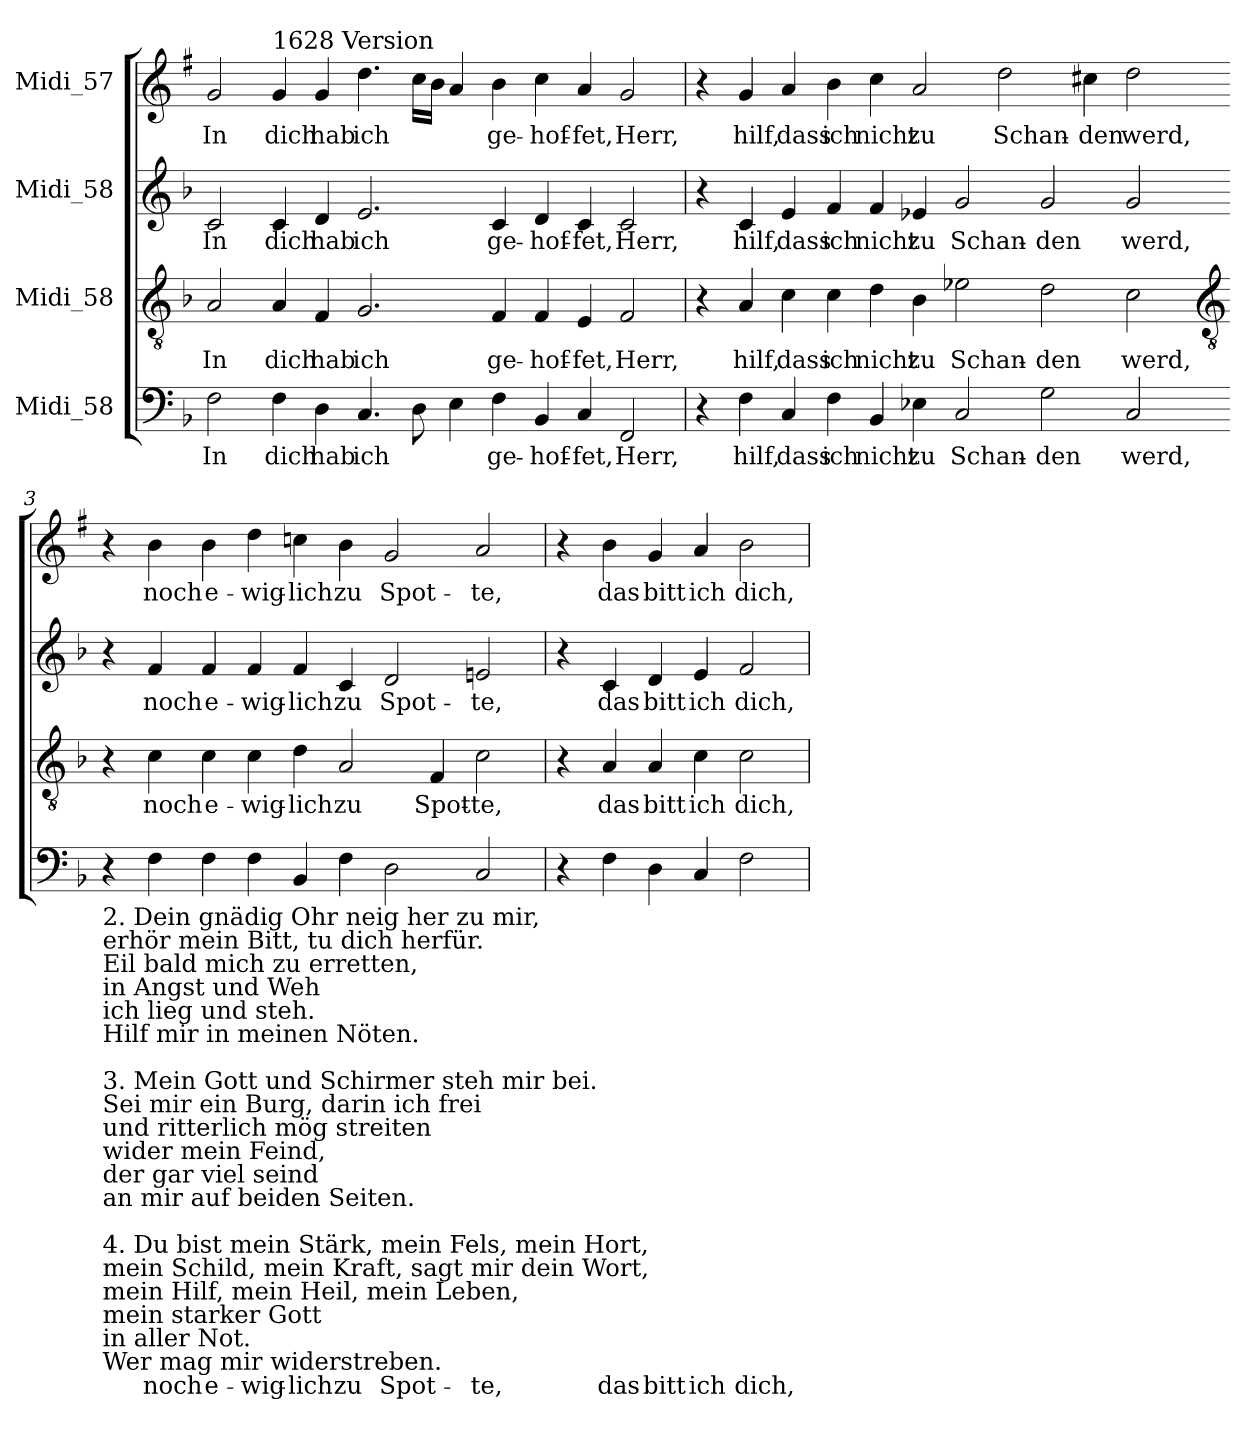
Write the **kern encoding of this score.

**kern	**text	**kern	**text	**kern	**text	**kern	**text
*part4	*part4	*part3	*part3	*part2	*part2	*part1	*part1
*staff4	*staff4	*staff3	*staff3	*staff2	*staff2	*staff1	*staff1
*I"Midi_58	*	*I"Midi_58	*	*I"Midi_58	*	*I"Midi_57	*
*clefF4	*	*clefGv2	*	*clefG2	*	*clefG2	*
*	*	*	*	*	*	*ITrd1c2	*
*k[b-]	*	*k[b-]	*	*k[b-]	*	*k[b-]	*
*F:	*	*F:	*	*F:	*	*F:	*
=1	=1	=1	=1	=1	=1	=1	=1
!	!LO:LY:b	!	!LO:LY:b	!	!LO:LY:b	!	!LO:LY:b
2F	In	2A	In	2c	In	2f	In
!	!	!	!	!	!	!LO:TX:a:t=1628 Version	!
!	!LO:LY:b	!	!LO:LY:b	!	!LO:LY:b	!	!LO:LY:b
4F	dich	4A	dich	4c	dich	4f	dich
!	!LO:LY:b	!	!LO:LY:b	!	!LO:LY:b	!	!LO:LY:b
4D	hab	4F	hab	4d	hab	4f	hab
!	!LO:LY:b	!	!LO:LY:b	!	!LO:LY:b	!	!LO:LY:b
4.C	ich	2.G	ich	2.e	ich	4.cc	ich
8D	.	.	.	.	.	16b-LL	.
.	.	.	.	.	.	16aJJ	.
4E	.	.	.	.	.	4g	.
!	!LO:LY:b	!	!LO:LY:b	!	!LO:LY:b	!	!LO:LY:b
4F	ge-	4F	ge-	4c	ge-	4a	ge-
!	!LO:LY:b	!	!LO:LY:b	!	!LO:LY:b	!	!LO:LY:b
4BB-	-hof-	4F	-hof-	4d	-hof-	4b-	-hof-
!	!LO:LY:b	!	!LO:LY:b	!	!LO:LY:b	!	!LO:LY:b
4C	-fet,	4E	-fet,	4c	-fet,	4g	-fet,
!	!LO:LY:b	!	!LO:LY:b	!	!LO:LY:b	!	!LO:LY:b
2FF	Herr,	2F	Herr,	2c	Herr,	2f	Herr,
=2	=2	=2	=2	=2	=2	=2	=2
4r	.	4r	.	4r	.	4r	.
!	!LO:LY:b	!	!LO:LY:b	!	!LO:LY:b	!	!LO:LY:b
4F	hilf,	4A	hilf,	4c	hilf,	4f	hilf,
!	!LO:LY:b	!	!LO:LY:b	!	!LO:LY:b	!	!LO:LY:b
4C	dass	4c	dass	4e	dass	4g	dass
!	!LO:LY:b	!	!LO:LY:b	!	!LO:LY:b	!	!LO:LY:b
4F	ich	4c	ich	4f	ich	4a	ich
!	!LO:LY:b	!	!LO:LY:b	!	!LO:LY:b	!	!LO:LY:b
4BB-	nicht	4d	nicht	4f	nicht	4b-	nicht
!	!LO:LY:b	!	!LO:LY:b	!	!LO:LY:b	!	!LO:LY:b
4E-X	zu	4B-	zu	4e-X	zu	2g	zu
!	!LO:LY:b	!	!LO:LY:b	!	!LO:LY:b	!	!
2C	Schan-	2e-X	Schan-	2g	Schan-	.	.
!	!	!	!	!	!	!	!LO:LY:b
.	.	.	.	.	.	2cc	Schan-
!	!LO:LY:b	!	!LO:LY:b	!	!LO:LY:b	!	!
2G	-den	2d	-den	2g	-den	.	.
!	!	!	!	!	!	!	!LO:LY:b
.	.	.	.	.	.	4bn	-den
!	!LO:LY:b	!	!LO:LY:b	!	!LO:LY:b	!	!LO:LY:b
2C	werd,	2c	werd,	2g	werd,	2cc	werd,
!!LO:LB:g=z
=3-	=3-	=3-	=3-	=3-	=3-	=3-	=3-
*	*	*clefGv2	*	*	*	*	*
!LO:TX:b:t=2. Dein gnädig Ohr neig her zu mir,\nerhör mein Bitt, tu dich herfür.\nEil bald mich zu erretten, \nin Angst und Weh\nich lieg und steh.\nHilf mir in meinen Nöten.\n\n3. Mein Gott und Schirmer steh mir bei.\nSei mir ein Burg, darin ich frei\nund ritterlich mög streiten\nwider mein Feind,\nder gar viel seind\nan mir auf beiden Seiten.\n\n4. Du bist mein Stärk, mein Fels, mein Hort, \nmein Schild, mein Kraft, sagt mir dein Wort, \nmein Hilf, mein Heil, mein Leben, \nmein starker Gott\nin aller Not.\nWer mag mir widerstreben.	!	!	!	!	!	!	!
4r	.	4r	.	4r	.	4r	.
!	!LO:LY:b	!	!LO:LY:b	!	!LO:LY:b	!	!LO:LY:b
4F	noch	4c	noch	4f	noch	4a	noch
!	!LO:LY:b	!	!LO:LY:b	!	!LO:LY:b	!	!LO:LY:b
4F	e-	4c	e-	4f	e-	4a	e-
!	!LO:LY:b	!	!LO:LY:b	!	!LO:LY:b	!	!LO:LY:b
4F	-wig-	4c	-wig-	4f	-wig-	4cc	-wig-
!	!LO:LY:b	!	!LO:LY:b	!	!LO:LY:b	!	!LO:LY:b
4BB-	-lich	4d	-lich	4f	-lich	4b-	-lich
!	!LO:LY:b	!	!LO:LY:b	!	!LO:LY:b	!	!LO:LY:b
4F	zu	2A	zu	4c	zu	4a	zu
!	!LO:LY:b	!	!	!	!LO:LY:b	!	!LO:LY:b
2D	Spot-	.	.	2d	Spot-	2f	Spot-
!	!	!	!LO:LY:b	!	!	!	!
.	.	4F	Spot-	.	.	.	.
!	!LO:LY:b	!	!LO:LY:b	!	!LO:LY:b	!	!LO:LY:b
2C	-te,	2c	-te,	2e	-te,	2g	-te,
=4	=4	=4	=4	=4	=4	=4	=4
4r	.	4r	.	4r	.	4r	.
!	!LO:LY:b	!	!LO:LY:b	!	!LO:LY:b	!	!LO:LY:b
4F	das	4A	das	4c	das	4a	das
!	!LO:LY:b	!	!LO:LY:b	!	!LO:LY:b	!	!LO:LY:b
4D	bitt	4A	bitt	4d	bitt	4f	bitt
!	!LO:LY:b	!	!LO:LY:b	!	!LO:LY:b	!	!LO:LY:b
4C	ich	4c	ich	4e	ich	4g	ich
!	!LO:LY:b	!	!LO:LY:b	!	!LO:LY:b	!	!LO:LY:b
2F	dich,	2c	dich,	2f	dich,	2a	dich,
=	=	=	=	=	=	=	=
*-	*-	*-	*-	*-	*-	*-	*-
